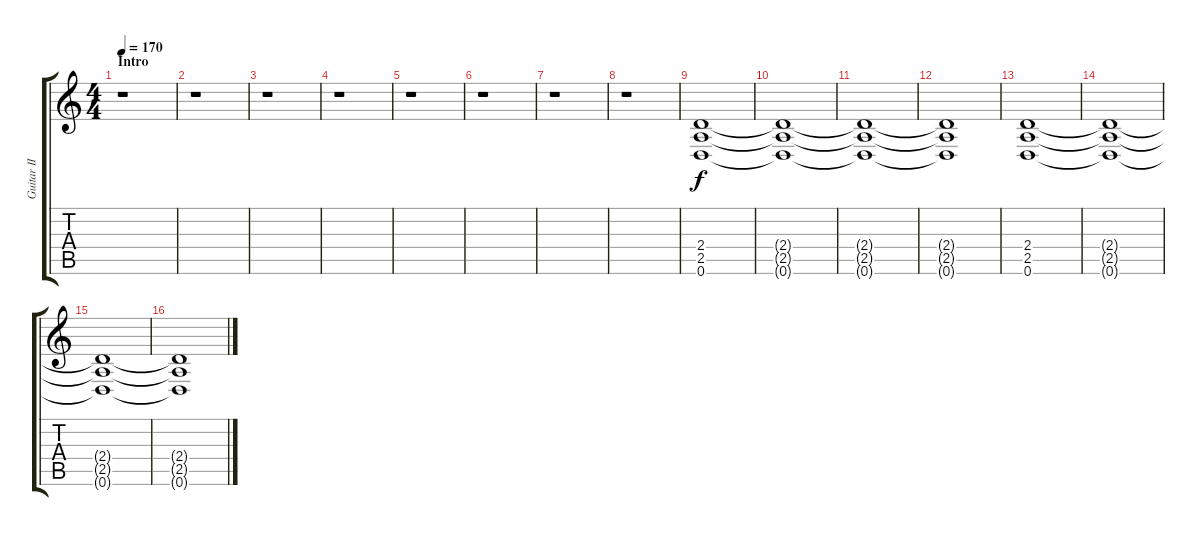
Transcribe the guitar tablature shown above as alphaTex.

\track ("Guitar II" "Guitar II") {instrument distortionguitar}
\staff {score tabs}
\tuning (D4 A3 F3 C3 G2 D2) {hide}
\ts (4 4)
\section ("" "Intro")
\tempo 170
\tempo 120
\tempo 170
\clef g2
\ks c
r.1{dy f instrument distortionguitar} |
r.1 |
r.1 |
r.1 |
r.1 |
r.1 |
r.1 |
r.1 |
(2.4 2.5 0.6).1 |
(2.4{t} 2.5{t} 0.6{t}).1 |
(2.4{t} 2.5{t} 0.6{t}).1 |
(2.4{t} 2.5{t} 0.6{t}).1 |
(2.4 2.5 0.6).1 |
(2.4{t} 2.5{t} 0.6{t}).1 |
(2.4{t} 2.5{t} 0.6{t}).1 |
(2.4{t} 2.5{t} 0.6{t}).1
